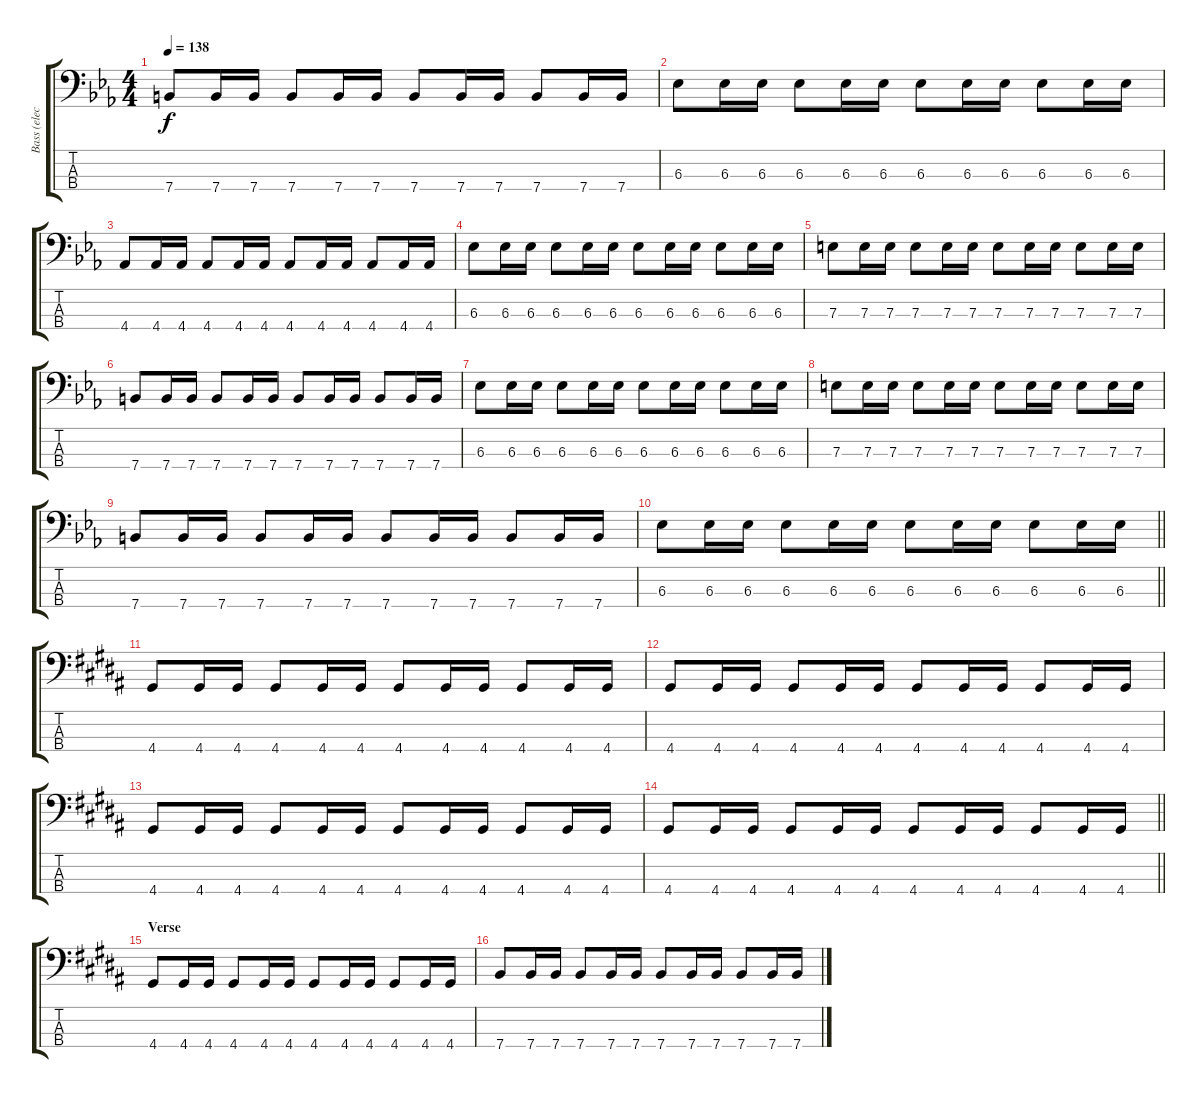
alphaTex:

\track ("Bass (elec.)" "Bass (elec") {instrument electricbasspick}
\staff {score tabs}
\tuning (G2 D2 A1 E1) {hide}
\ts (4 4)
\tempo 138
\clef f4
\ks eb
7.4.8{dy f} 7.4.16 7.4.16 7.4.8 7.4.16 7.4.16 7.4.8 7.4.16 7.4.16 7.4.8 7.4.16 7.4.16 |
6.3.8 6.3.16 6.3.16 6.3.8 6.3.16 6.3.16 6.3.8 6.3.16 6.3.16 6.3.8 6.3.16 6.3.16 |
4.4.8 4.4.16 4.4.16 4.4.8 4.4.16 4.4.16 4.4.8 4.4.16 4.4.16 4.4.8 4.4.16 4.4.16 |
6.3.8 6.3.16 6.3.16 6.3.8 6.3.16 6.3.16 6.3.8 6.3.16 6.3.16 6.3.8 6.3.16 6.3.16 |
7.3.8 7.3.16 7.3.16 7.3.8 7.3.16 7.3.16 7.3.8 7.3.16 7.3.16 7.3.8 7.3.16 7.3.16 |
7.4.8 7.4.16 7.4.16 7.4.8 7.4.16 7.4.16 7.4.8 7.4.16 7.4.16 7.4.8 7.4.16 7.4.16 |
6.3.8 6.3.16 6.3.16 6.3.8 6.3.16 6.3.16 6.3.8 6.3.16 6.3.16 6.3.8 6.3.16 6.3.16 |
7.3.8 7.3.16 7.3.16 7.3.8 7.3.16 7.3.16 7.3.8 7.3.16 7.3.16 7.3.8 7.3.16 7.3.16 |
7.4.8 7.4.16 7.4.16 7.4.8 7.4.16 7.4.16 7.4.8 7.4.16 7.4.16 7.4.8 7.4.16 7.4.16 |
\barLineRight lightlight
6.3.8 6.3.16 6.3.16 6.3.8 6.3.16 6.3.16 6.3.8 6.3.16 6.3.16 6.3.8 6.3.16 6.3.16 |
\section ("" "")
\ks g#minor
4.4.8 4.4.16 4.4.16 4.4.8 4.4.16 4.4.16 4.4.8 4.4.16 4.4.16 4.4.8 4.4.16 4.4.16 |
4.4.8 4.4.16 4.4.16 4.4.8 4.4.16 4.4.16 4.4.8 4.4.16 4.4.16 4.4.8 4.4.16 4.4.16 |
4.4.8 4.4.16 4.4.16 4.4.8 4.4.16 4.4.16 4.4.8 4.4.16 4.4.16 4.4.8 4.4.16 4.4.16 |
\barLineRight lightlight
4.4.8 4.4.16 4.4.16 4.4.8 4.4.16 4.4.16 4.4.8 4.4.16 4.4.16 4.4.8 4.4.16 4.4.16 |
\section ("" "Verse")
4.4.8 4.4.16 4.4.16 4.4.8 4.4.16 4.4.16 4.4.8 4.4.16 4.4.16 4.4.8 4.4.16 4.4.16 |
7.4.8 7.4.16 7.4.16 7.4.8 7.4.16 7.4.16 7.4.8 7.4.16 7.4.16 7.4.8 7.4.16 7.4.16
